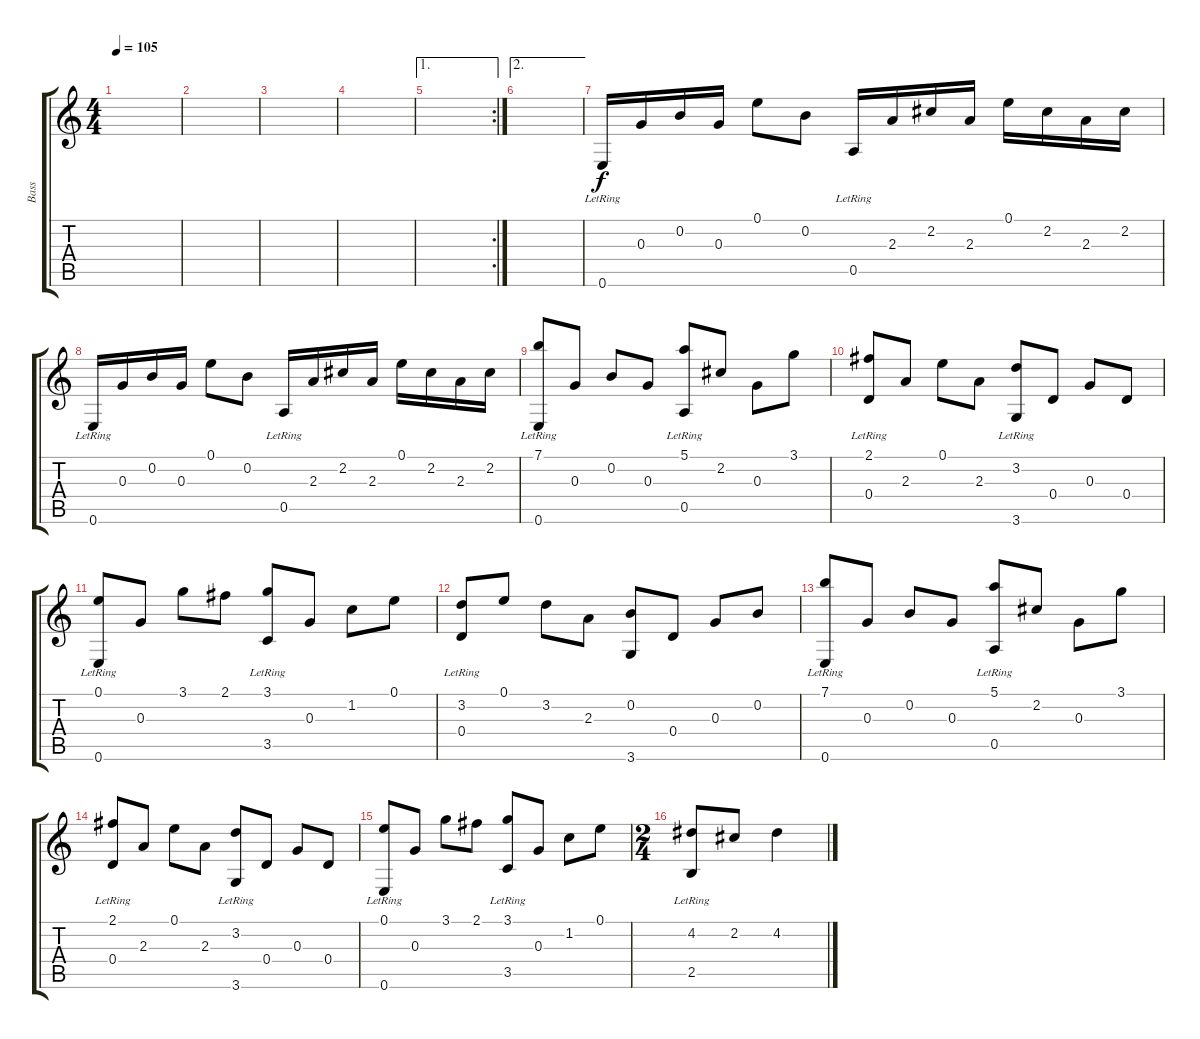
\track ("Bass" "Bass") {instrument electricbasspick}
\staff {score tabs}
\tuning (E4 B3 G3 D3 A2 E2) {hide}
\ts (4 4)
\tempo 105
\clef g2
\ks c
|
|
|
|
\ae 1
\rc 2
|
\ae 2
|
0.6{lr}.16 0.3.16 0.2.16 0.3.16 0.1.8 0.2.8 0.5{lr}.16 2.3.16 2.2.16 2.3.16 0.1.16 2.2.16 2.3.16 2.2.16 |
0.6{lr}.16 0.3.16 0.2.16 0.3.16 0.1.8 0.2.8 0.5{lr}.16 2.3.16 2.2.16 2.3.16 0.1.16 2.2.16 2.3.16 2.2.16 |
(7.1{lr} 0.6{lr}).8 0.3.8 0.2.8 0.3.8 (5.1 0.5{lr}).8 2.2.8 0.3.8 3.1.8 |
(2.1 0.4{lr}).8 2.3.8 0.1.8 2.3.8 (3.2{lr} 3.6{lr}).8 0.4.8 0.3.8 0.4.8 |
(0.1 0.6{lr}).8 0.3.8 3.1.8 2.1.8 (3.1 3.5{lr}).8 0.3.8 1.2.8 0.1.8 |
(3.2 0.4{lr}).8 0.1.8 3.2.8 2.3.8 (0.2 3.6).8 0.4.8 0.3.8 0.2.8 |
(7.1{lr} 0.6{lr}).8 0.3.8 0.2.8 0.3.8 (5.1 0.5{lr}).8 2.2.8 0.3.8 3.1.8 |
(2.1 0.4{lr}).8 2.3.8 0.1.8 2.3.8 (3.2{lr} 3.6{lr}).8 0.4.8 0.3.8 0.4.8 |
(0.1 0.6{lr}).8 0.3.8 3.1.8 2.1.8 (3.1 3.5{lr}).8 0.3.8 1.2.8 0.1.8 |
\ts (2 4)
(4.2 2.5{lr}).8 2.2.8 4.2.4
